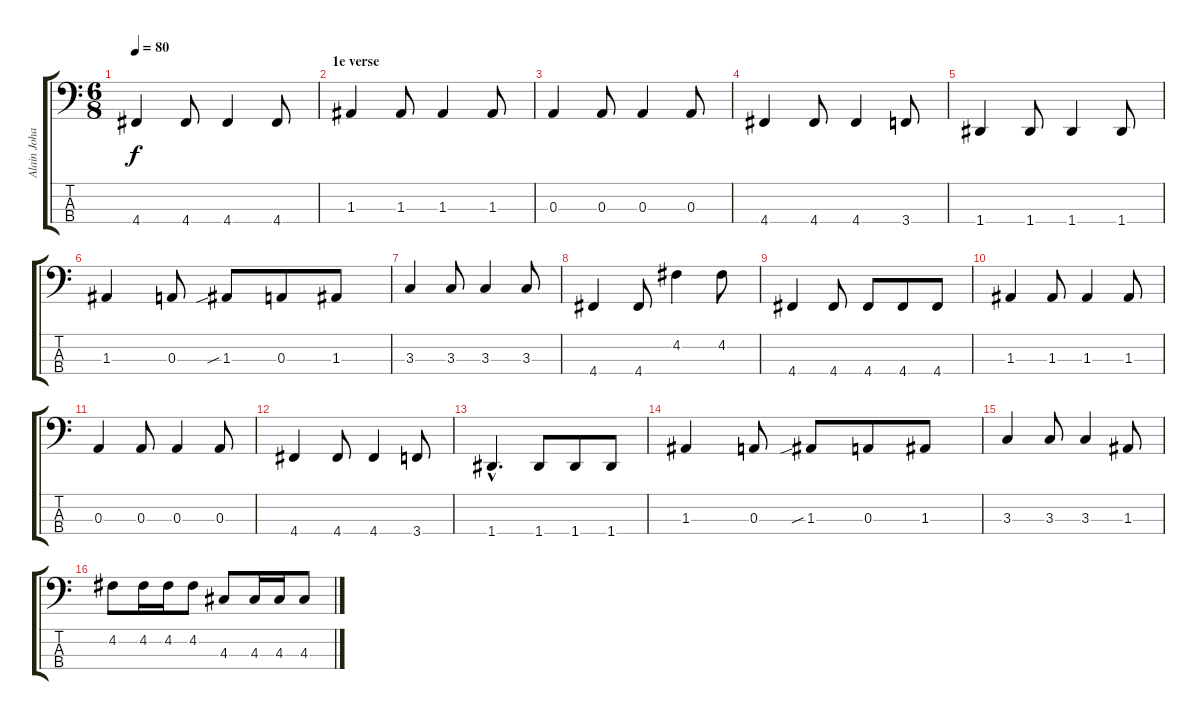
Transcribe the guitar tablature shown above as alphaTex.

\track ("Alain Johannes - bass" "Alain Joha") {instrument electricbasspick}
\staff {score tabs}
\tuning (G2 D2 A1 D1) {hide}
\ts (6 8)
\tempo 80
\clef f4
\ks c
4.4.4{dy f} 4.4.8 4.4.4 4.4.8 |
\section ("" "1e verse")
1.3.4 1.3.8 1.3.4 1.3.8 |
0.3.4 0.3.8 0.3.4 0.3.8 |
4.4.4 4.4.8 4.4.4 3.4.8 |
1.4.4 1.4.8 1.4.4 1.4.8 |
1.3.4 0.3.8 1.3{sib}.8 0.3.8 1.3.8 |
3.3.4 3.3.8 3.3.4 3.3.8 |
4.4.4 4.4.8 4.2.4 4.2.8 |
4.4.4 4.4.8 4.4.8 4.4.8 4.4.8 |
1.3.4 1.3.8 1.3.4 1.3.8 |
0.3.4 0.3.8 0.3.4 0.3.8 |
4.4.4 4.4.8 4.4.4 3.4.8 |
1.4{hac}.4{d} 1.4.8 1.4.8 1.4.8 |
1.3.4 0.3.8 1.3{sib}.8 0.3.8 1.3.8 |
3.3.4 3.3.8 3.3.4 1.3.8 |
4.2.8 4.2.16 4.2.16 4.2.8 4.3.8 4.3.16 4.3.16 4.3.8
